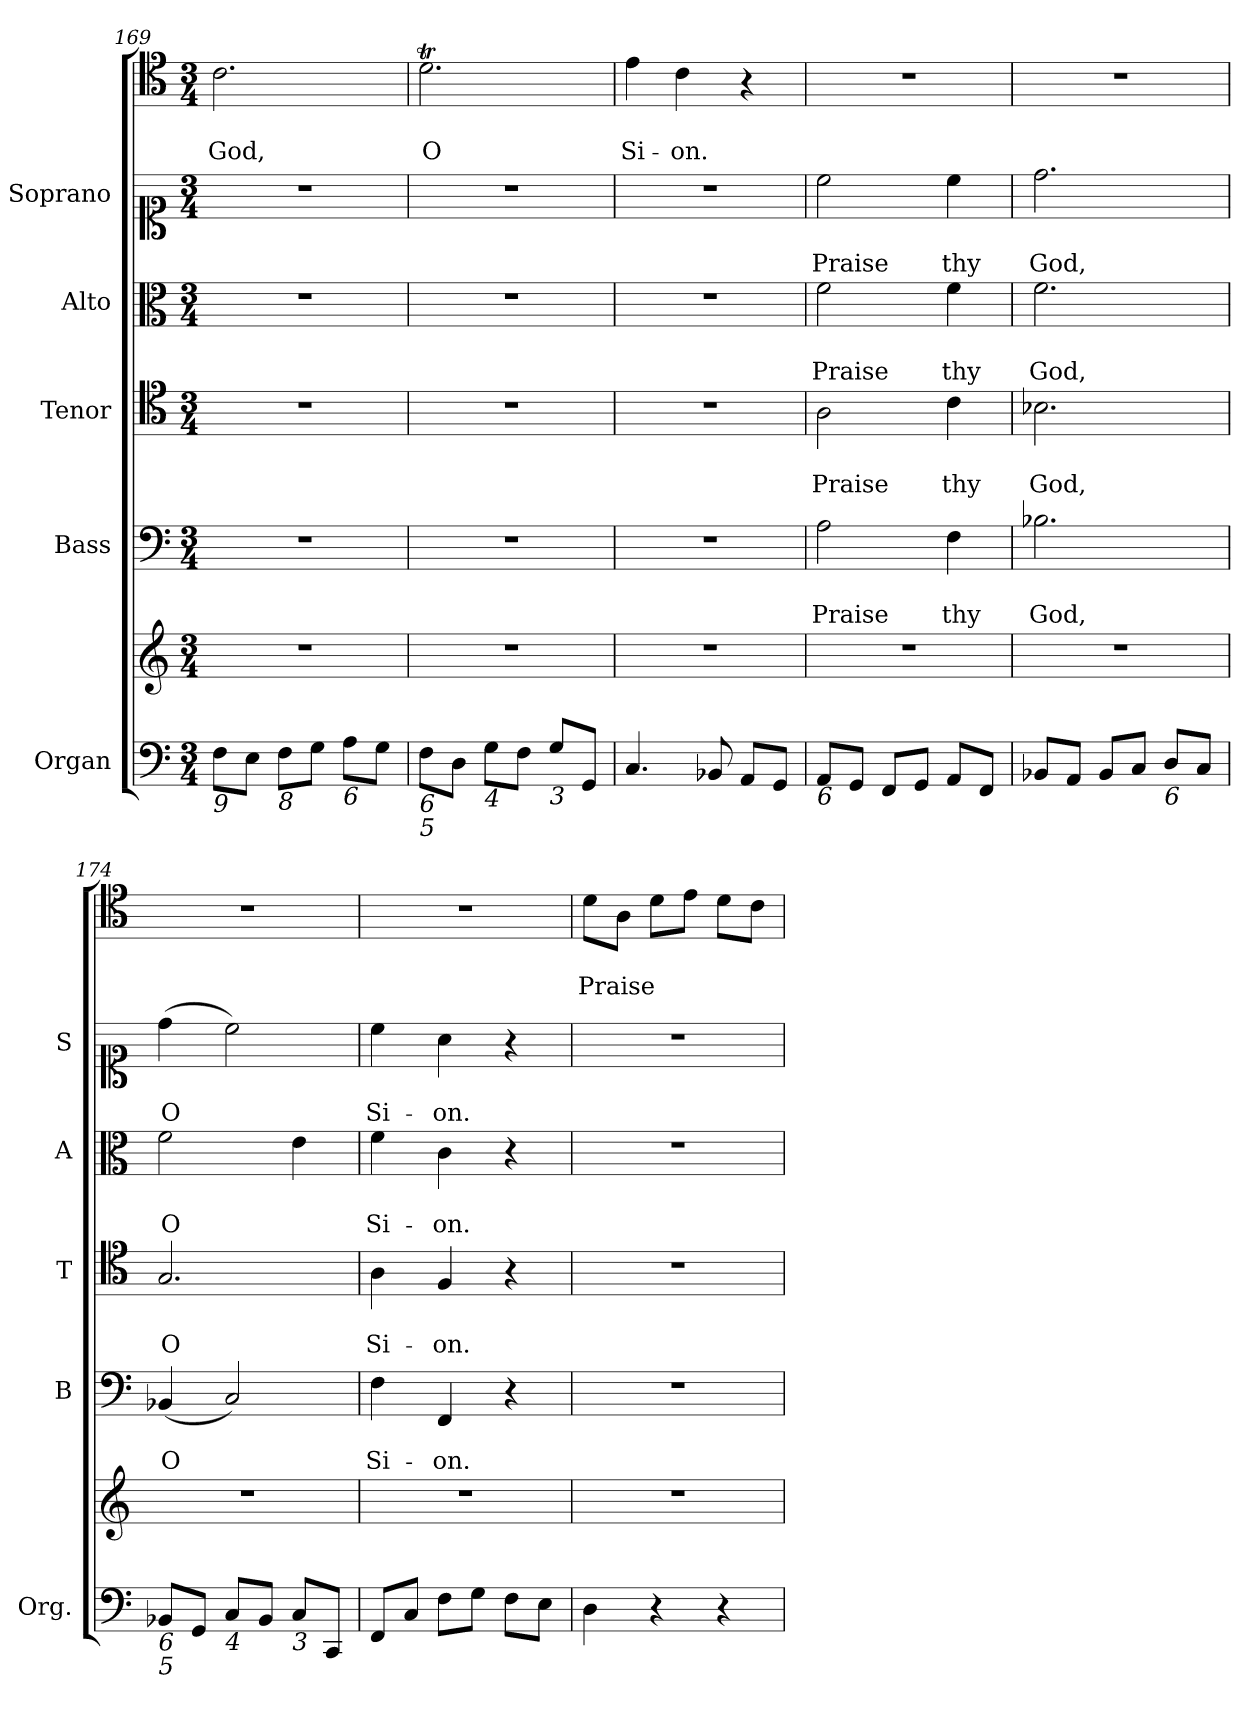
**kern	**kern	**kern	**text	**text	**kern	**text	**text	**kern	**text	**text	**kern	**text	**text	**kern	**text	**text
*part6	*part6	*part5	*part5	*part5	*part4	*part4	*part4	*part3	*part3	*part3	*part2	*part2	*part2	*part1	*part1	*part1
*staff7	*staff6	*staff5	*staff5	*staff5	*staff4	*staff4	*staff4	*staff3	*staff3	*staff3	*staff2	*staff2	*staff2	*staff1	*staff1	*staff1
*I"Organ	*	*I"Bass	*	*	*I"Tenor	*	*	*I"Alto	*	*	*I"Soprano	*	*	*	*	*
*I'Org.	*	*I'B	*	*	*I'T	*	*	*I'A	*	*	*I'S	*	*	*	*	*
*clefF4	*clefG2	*clefF4	*	*	*clefC4	*	*	*clefC3	*	*	*clefC1	*	*	*clefC4	*	*
*k[]	*k[]	*k[]	*	*	*k[]	*	*	*k[]	*	*	*k[]	*	*	*k[]	*	*
*C:	*C:	*C:	*	*	*C:	*	*	*C:	*	*	*C:	*	*	*C:	*	*
*M3/4	*M3/4	*M3/4	*	*	*M3/4	*	*	*M3/4	*	*	*M3/4	*	*	*M3/4	*	*
=169	=169	=169	=169	=169	=169	=169	=169	=169	=169	=169	=169	=169	=169	=169	=169	=169
!LO:TX:b:i:t=9	!	!	!	!	!	!	!	!	!	!	!	!	!	!	!	!
!	!	!	!	!	!	!	!	!	!	!	!	!	!	!	!	!LO:LY:b
8F\L	2.r	2.r	.	.	2.r	.	.	2.r	.	.	2.r	.	.	2.c\	.	God,
8E\J	.	.	.	.	.	.	.	.	.	.	.	.	.	.	.	.
!LO:TX:b:i:t=8	!	!	!	!	!	!	!	!	!	!	!	!	!	!	!	!
8F\L	.	.	.	.	.	.	.	.	.	.	.	.	.	.	.	.
8G\J	.	.	.	.	.	.	.	.	.	.	.	.	.	.	.	.
!LO:TX:b:i:t=6	!	!	!	!	!	!	!	!	!	!	!	!	!	!	!	!
8A\L	.	.	.	.	.	.	.	.	.	.	.	.	.	.	.	.
8G\J	.	.	.	.	.	.	.	.	.	.	.	.	.	.	.	.
=170	=170	=170	=170	=170	=170	=170	=170	=170	=170	=170	=170	=170	=170	=170	=170	=170
!LO:TX:b:i:t=6	!	!	!	!	!	!	!	!	!	!	!	!	!	!	!	!
!LO:TX:b:i:t=5	!	!	!	!	!	!	!	!	!	!	!	!	!	!	!	!
!	!	!	!	!	!	!	!	!	!	!	!	!	!	!	!	!LO:LY:b
8F\L	2.r	2.r	.	.	2.r	.	.	2.r	.	.	2.r	.	.	2.dT\	.	O
8D\J	.	.	.	.	.	.	.	.	.	.	.	.	.	.	.	.
!LO:TX:b:i:t=4	!	!	!	!	!	!	!	!	!	!	!	!	!	!	!	!
8G\L	.	.	.	.	.	.	.	.	.	.	.	.	.	.	.	.
8F\J	.	.	.	.	.	.	.	.	.	.	.	.	.	.	.	.
!LO:TX:b:i:t=3	!	!	!	!	!	!	!	!	!	!	!	!	!	!	!	!
8G/L	.	.	.	.	.	.	.	.	.	.	.	.	.	.	.	.
8GG/J	.	.	.	.	.	.	.	.	.	.	.	.	.	.	.	.
=171	=171	=171	=171	=171	=171	=171	=171	=171	=171	=171	=171	=171	=171	=171	=171	=171
!	!	!	!	!	!	!	!	!	!	!	!	!	!	!	!	!LO:LY:b
4.C/	2.r	2.r	.	.	2.r	.	.	2.r	.	.	2.r	.	.	4e\	.	Si-
!	!	!	!	!	!	!	!	!	!	!	!	!	!	!	!	!LO:LY:b
.	.	.	.	.	.	.	.	.	.	.	.	.	.	4c\	.	-on.
8BB-X/	.	.	.	.	.	.	.	.	.	.	.	.	.	.	.	.
8AA/L	.	.	.	.	.	.	.	.	.	.	.	.	.	4r	.	.
8GG/J	.	.	.	.	.	.	.	.	.	.	.	.	.	.	.	.
=172	=172	=172	=172	=172	=172	=172	=172	=172	=172	=172	=172	=172	=172	=172	=172	=172
!LO:TX:b:i:t=6	!	!	!	!	!	!	!	!	!	!	!	!	!	!	!	!
!	!	!	!	!LO:LY:b	!	!	!LO:LY:b	!	!	!LO:LY:b	!	!	!LO:LY:b	!	!	!
8AA/L	2.r	2A\	.	Praise	2A\	.	Praise	2f\	.	Praise	2cc\	.	Praise	2.r	.	.
8GG/J	.	.	.	.	.	.	.	.	.	.	.	.	.	.	.	.
8FF/L	.	.	.	.	.	.	.	.	.	.	.	.	.	.	.	.
8GG/J	.	.	.	.	.	.	.	.	.	.	.	.	.	.	.	.
!	!	!	!	!LO:LY:b	!	!	!LO:LY:b	!	!	!LO:LY:b	!	!	!LO:LY:b	!	!	!
8AA/L	.	4F\	.	thy	4c\	.	thy	4f\	.	thy	4cc\	.	thy	.	.	.
8FF/J	.	.	.	.	.	.	.	.	.	.	.	.	.	.	.	.
=173	=173	=173	=173	=173	=173	=173	=173	=173	=173	=173	=173	=173	=173	=173	=173	=173
!	!	!	!	!LO:LY:b	!	!	!LO:LY:b	!	!	!LO:LY:b	!	!	!LO:LY:b	!	!	!
8BB-X/L	2.r	2.B-X\	.	God,	2.B-X\	.	God,	2.f\	.	God,	2.dd\	.	God,	2.r	.	.
8AA/J	.	.	.	.	.	.	.	.	.	.	.	.	.	.	.	.
8BB-/L	.	.	.	.	.	.	.	.	.	.	.	.	.	.	.	.
8C/J	.	.	.	.	.	.	.	.	.	.	.	.	.	.	.	.
!LO:TX:b:i:t=6	!	!	!	!	!	!	!	!	!	!	!	!	!	!	!	!
8D/L	.	.	.	.	.	.	.	.	.	.	.	.	.	.	.	.
8C/J	.	.	.	.	.	.	.	.	.	.	.	.	.	.	.	.
!!LO:PB:g=z
=174	=174	=174	=174	=174	=174	=174	=174	=174	=174	=174	=174	=174	=174	=174	=174	=174
!LO:TX:b:i:t=6	!	!	!	!	!	!	!	!	!	!	!	!	!	!	!	!
!LO:TX:b:i:t=5	!	!	!	!	!	!	!	!	!	!	!	!	!	!	!	!
!	!	!	!	!LO:LY:b	!	!	!LO:LY:b	!	!	!LO:LY:b	!	!	!LO:LY:b	!	!	!
8BB-X/L	2.r	(<4BB-X/	.	O	2.G/	.	O	(<2f\	.	O	(>4dd\	.	O	2.r	.	.
8GG/J	.	.	.	.	.	.	.	.	.	.	.	.	.	.	.	.
!LO:TX:b:i:t=4	!	!	!	!	!	!	!	!	!	!	!	!	!	!	!	!
8C/L	.	2C/)	.	.	.	.	.	.	.	.	2cc\)	.	.	.	.	.
8BB-/J	.	.	.	.	.	.	.	.	.	.	.	.	.	.	.	.
!LO:TX:b:i:t=3	!	!	!	!	!	!	!	!	!	!	!	!	!	!	!	!
8C/L	.	.	.	.	.	.	.	4e\	.	.	.	.	.	.	.	.
8CC/J	.	.	.	.	.	.	.	.	.	.	.	.	.	.	.	.
=175	=175	=175	=175	=175	=175	=175	=175	=175	=175	=175	=175	=175	=175	=175	=175	=175
!	!	!	!	!LO:LY:b	!	!	!LO:LY:b	!	!	!LO:LY:b	!	!	!LO:LY:b	!	!	!
8FF/L	2.r	4F\	.	Si-	4A\	.	Si-	4f\	.	Si-	4cc\	.	Si-	2.r	.	.
8C/J	.	.	.	.	.	.	.	.	.	.	.	.	.	.	.	.
!	!	!	!	!LO:LY:b	!	!	!LO:LY:b	!	!	!LO:LY:b	!	!	!LO:LY:b	!	!	!
8F\L	.	4FF/	.	-on.	4F/	.	-on.	4c\	.	-on.	4a\	.	-on.	.	.	.
8G\J	.	.	.	.	.	.	.	.	.	.	.	.	.	.	.	.
8F\L	.	4r	.	.	4r	.	.	4r	.	.	4r	.	.	.	.	.
8E\J	.	.	.	.	.	.	.	.	.	.	.	.	.	.	.	.
=176	=176	=176	=176	=176	=176	=176	=176	=176	=176	=176	=176	=176	=176	=176	=176	=176
!	!	!	!	!	!	!	!	!	!	!	!	!	!	!	!	!LO:LY:b
4D\	2.r	2.r	.	.	2.r	.	.	2.r	.	.	2.r	.	.	8d\L	.	Praise
.	.	.	.	.	.	.	.	.	.	.	.	.	.	8A\J	.	.
4r	.	.	.	.	.	.	.	.	.	.	.	.	.	8d\L	.	.
.	.	.	.	.	.	.	.	.	.	.	.	.	.	8e\J	.	.
4r	.	.	.	.	.	.	.	.	.	.	.	.	.	8d\L	.	.
.	.	.	.	.	.	.	.	.	.	.	.	.	.	8c\J	.	.
=	=	=	=	=	=	=	=	=	=	=	=	=	=	=	=	=
*-	*-	*-	*-	*-	*-	*-	*-	*-	*-	*-	*-	*-	*-	*-	*-	*-
